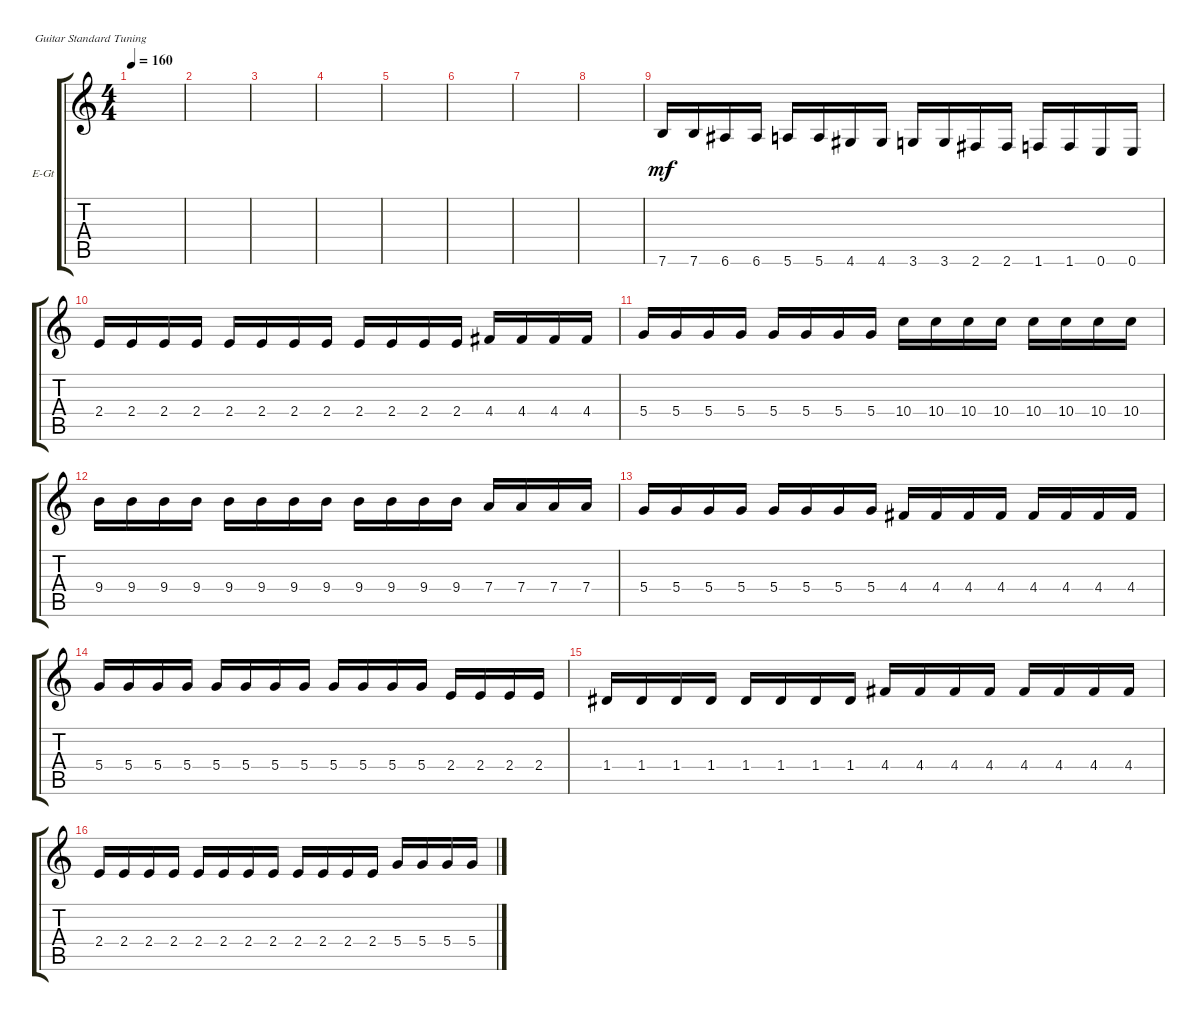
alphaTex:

\defaultSystemsLayout 4
\bracketExtendMode groupsimilarinstruments
\firstSystemTrackNameOrientation horizontal
\otherSystemsTrackNameOrientation horizontal
\track ("Electric Guitar (Drive)" "E-Gt") {instrument overdrivenguitar}
\staff {score tabs}
\tuning (E4 B3 G3 D3 A2 E2)
\ts (4 4)
\tempo 160
\clef g2
\ks c
|
|
|
|
|
|
|
|
7.6.16{dy mf} 7.6.16 6.6.16 6.6.16 5.6.16 5.6.16 4.6.16 4.6.16 3.6.16 3.6.16 2.6.16 2.6.16 1.6.16 1.6.16 0.6.16 0.6.16 |
2.4.16 2.4.16 2.4.16 2.4.16 2.4.16 2.4.16 2.4.16 2.4.16 2.4.16 2.4.16 2.4.16 2.4.16 4.4.16 4.4.16 4.4.16 4.4.16 |
\scale
0.519423 5.4.16 5.4.16 5.4.16 5.4.16 5.4.16 5.4.16 5.4.16 5.4.16 10.4.16 10.4.16 10.4.16 10.4.16 10.4.16 10.4.16 10.4.16 10.4.16 |
\scale
0.48057 9.4.16 9.4.16 9.4.16 9.4.16 9.4.16 9.4.16 9.4.16 9.4.16 9.4.16 9.4.16 9.4.16 9.4.16 7.4.16 7.4.16 7.4.16 7.4.16 |
\scale
0.526546 5.4.16 5.4.16 5.4.16 5.4.16 5.4.16 5.4.16 5.4.16 5.4.16 4.4.16 4.4.16 4.4.16 4.4.16 4.4.16 4.4.16 4.4.16 4.4.16 |
\scale
0.473408 5.4.16 5.4.16 5.4.16 5.4.16 5.4.16 5.4.16 5.4.16 5.4.16 5.4.16 5.4.16 5.4.16 5.4.16 2.4.16 2.4.16 2.4.16 2.4.16 |
\scale
0.525048 1.4.16 1.4.16 1.4.16 1.4.16 1.4.16 1.4.16 1.4.16 1.4.16 4.4.16 4.4.16 4.4.16 4.4.16 4.4.16 4.4.16 4.4.16 4.4.16 |
\scale
0.474926 2.4.16 2.4.16 2.4.16 2.4.16 2.4.16 2.4.16 2.4.16 2.4.16 2.4.16 2.4.16 2.4.16 2.4.16 5.4.16 5.4.16 5.4.16 5.4.16
